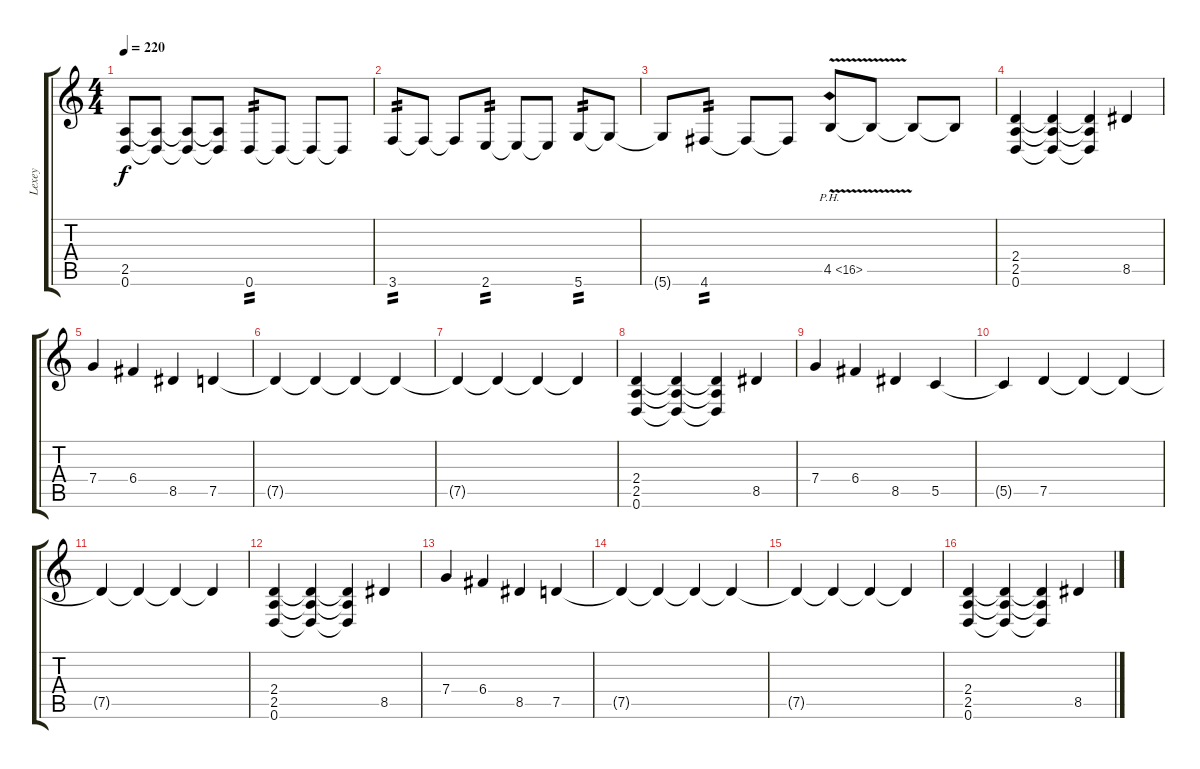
\track ("Lexey" "Lexey") {instrument distortionguitar}
\staff {score tabs}
\tuning (D4 A3 F3 C3 G2 D2) {hide}
\ts (4 4)
\tempo 220
\clef g2
\ks c
(2.5 0.6).8{dy f} (2.5{t} 0.6{t}).8 (2.5{t} 0.6{t}).8 (2.5{t} 0.6{t}).8 0.6.8{tp 2} 0.6{t}.8 0.6{t}.8 0.6{t}.8 |
3.6.8{tp 2} 3.6{t}.8 3.6{t}.8 2.6.8{tp 2} 2.6{t}.8 2.6{t}.8 5.6.8{tp 2} 5.6{t}.8 |
5.6{t}.8 4.6.8{tp 2} 4.6{t}.8 4.6{t}.8 4.5{ph 12 v}.8 4.5{t}.8 4.5{t}.8 4.5{t}.8 |
(2.4 2.5 0.6).4 (2.4{t} 2.5{t} 0.6{t}).4 (2.4{t} 2.5{t} 0.6{t}).4 8.5.4 |
7.4.4 6.4.4 8.5.4 7.5.4 |
7.5{t}.4 7.5{t}.4 7.5{t}.4 7.5{t}.4 |
7.5{t}.4 7.5{t}.4 7.5{t}.4 7.5{t}.4 |
(2.4 2.5 0.6).4 (2.4{t} 2.5{t} 0.6{t}).4 (2.4{t} 2.5{t} 0.6{t}).4 8.5.4 |
7.4.4 6.4.4 8.5.4 5.5.4 |
5.5{t}.4 7.5.4 7.5{t}.4 7.5{t}.4 |
7.5{t}.4 7.5{t}.4 7.5{t}.4 7.5{t}.4 |
(2.4 2.5 0.6).4 (2.4{t} 2.5{t} 0.6{t}).4 (2.4{t} 2.5{t} 0.6{t}).4 8.5.4 |
7.4.4 6.4.4 8.5.4 7.5.4 |
7.5{t}.4 7.5{t}.4 7.5{t}.4 7.5{t}.4 |
7.5{t}.4 7.5{t}.4 7.5{t}.4 7.5{t}.4 |
(2.4 2.5 0.6).4 (2.4{t} 2.5{t} 0.6{t}).4 (2.4{t} 2.5{t} 0.6{t}).4 8.5.4
